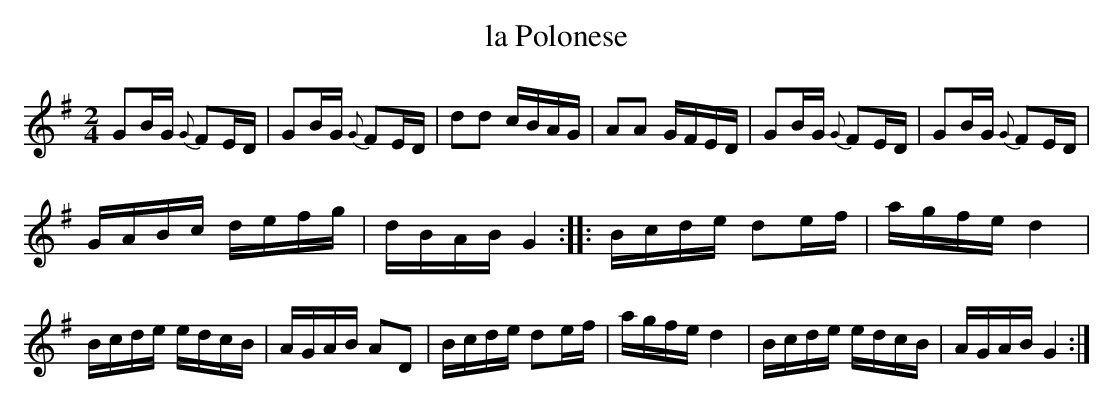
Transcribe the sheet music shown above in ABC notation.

X:1
T:la Polonese
M:2/4
K:G
G2BG {G}F2ED| G2BG {G}F2ED| d2d2 cBAG| A2A2 GFED|\
G2BG {G}F2ED| G2BG {G}F2ED|
GABc defg| dBAB G4::\
Bcde d2ef| agfe d4|
Bcde edcB| AGAB A2D2|\
Bcde d2ef| agfe d4| Bcde edcB| AGAB G4:|
